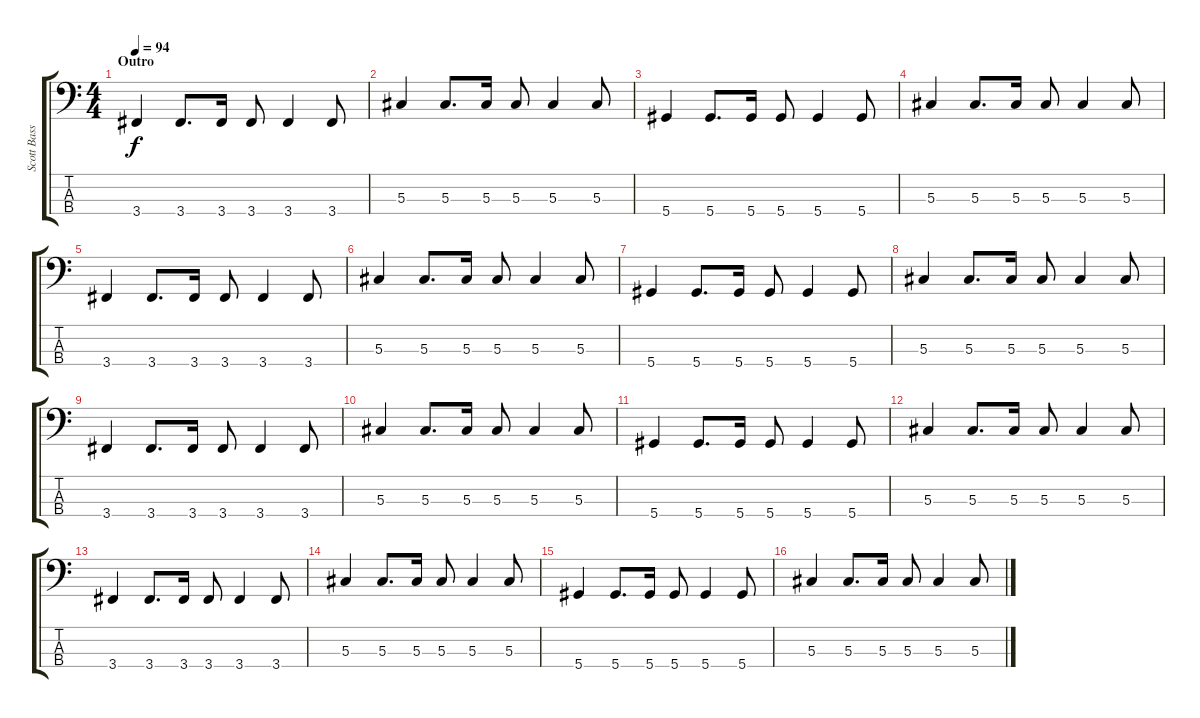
\track ("Scott Bass" "Scott Bass") {instrument electricbassfinger}
\staff {score tabs}
\tuning (Gb2 Db2 Ab1 Eb1) {hide}
\ts (4 4)
\section ("" "Outro")
\tempo 94
\clef f4
\ks c
3.4.4{dy f} 3.4.8{d} 3.4.16 3.4.8 3.4.4 3.4.8 |
5.3.4 5.3.8{d} 5.3.16 5.3.8 5.3.4 5.3.8 |
5.4.4 5.4.8{d} 5.4.16 5.4.8 5.4.4 5.4.8 |
5.3.4 5.3.8{d} 5.3.16 5.3.8 5.3.4 5.3.8 |
3.4.4 3.4.8{d} 3.4.16 3.4.8 3.4.4 3.4.8 |
5.3.4 5.3.8{d} 5.3.16 5.3.8 5.3.4 5.3.8 |
5.4.4 5.4.8{d} 5.4.16 5.4.8 5.4.4 5.4.8 |
5.3.4 5.3.8{d} 5.3.16 5.3.8 5.3.4 5.3.8 |
3.4.4 3.4.8{d} 3.4.16 3.4.8 3.4.4 3.4.8 |
5.3.4 5.3.8{d} 5.3.16 5.3.8 5.3.4 5.3.8 |
5.4.4 5.4.8{d} 5.4.16 5.4.8 5.4.4 5.4.8 |
5.3.4 5.3.8{d} 5.3.16 5.3.8 5.3.4 5.3.8 |
3.4.4 3.4.8{d} 3.4.16 3.4.8 3.4.4 3.4.8 |
5.3.4 5.3.8{d} 5.3.16 5.3.8 5.3.4 5.3.8 |
5.4.4 5.4.8{d} 5.4.16 5.4.8 5.4.4 5.4.8 |
5.3.4 5.3.8{d} 5.3.16 5.3.8 5.3.4 5.3.8
